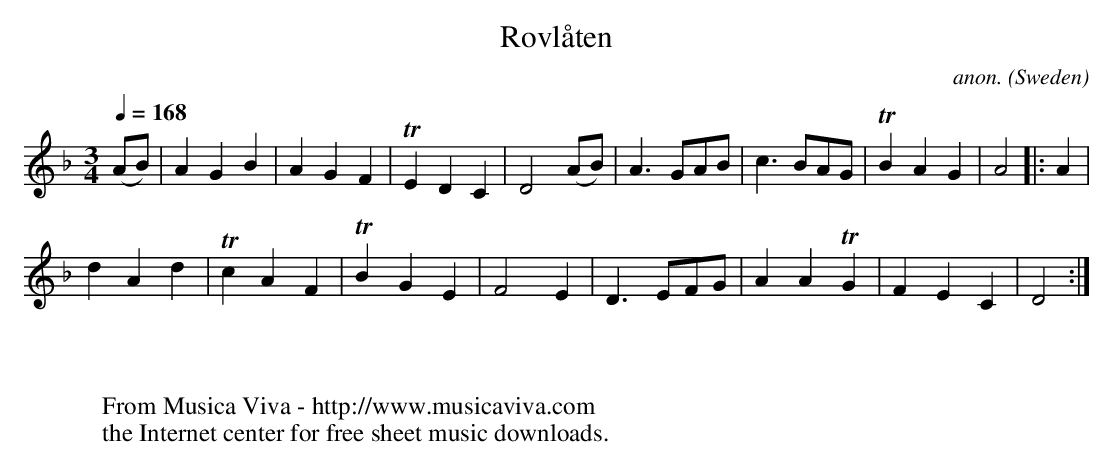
X:1
T:Rovl\aaten
C:anon.
O:Sweden
V:1 Program 1 110 %Fiddle
m: Tn = (3n/4o/4n/4-n/
M:3/4
L:1/4
Q:1/4=168
K:Dm
(A/B/)|AGB|AGF|TEDC|D2 (A/B/)|A>GA/B/|c>BA/G/|TBAG|A2|:A|
dAd|TcAF|TBGE|F2E|D>EF/G/|AATG|FEC|D2:|
W:
W:
W:  From Musica Viva - http://www.musicaviva.com
W:  the Internet center for free sheet music downloads.
